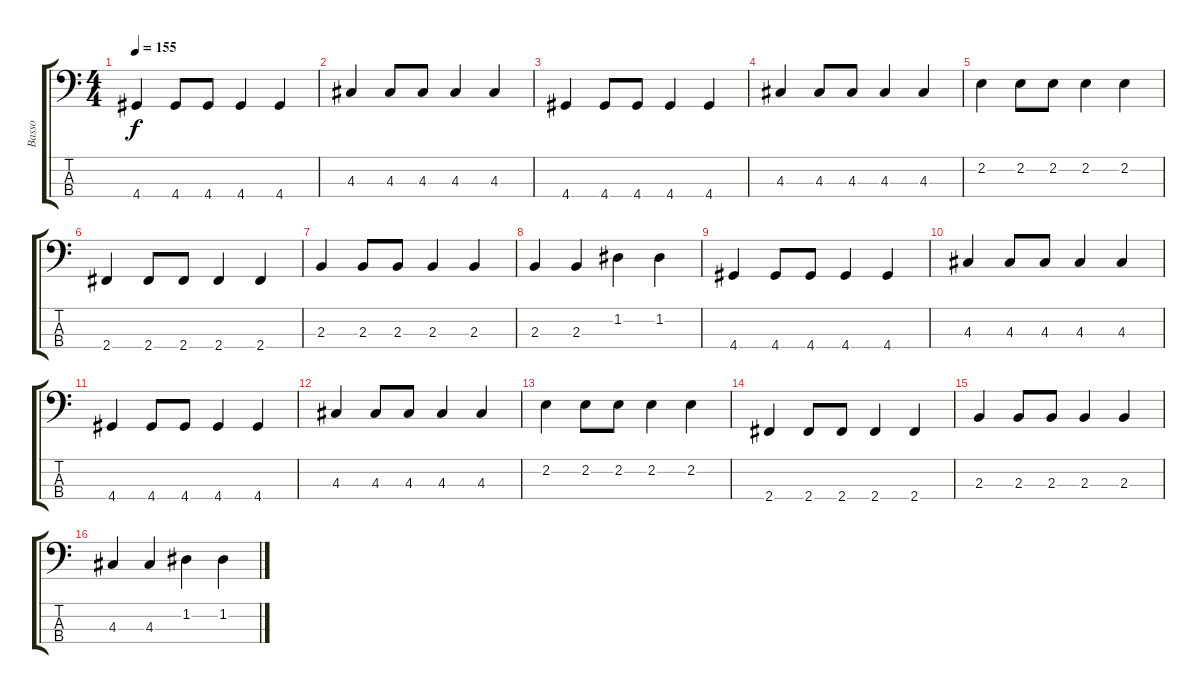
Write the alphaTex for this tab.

\track ("Basso" "Basso") {instrument electricbassfinger}
\staff {score tabs}
\tuning (G2 D2 A1 E1) {hide}
\ts (4 4)
\tempo 155
\clef f4
\ks c
4.4.4{dy f} 4.4.8 4.4.8 4.4.4 4.4.4 |
4.3.4 4.3.8 4.3.8 4.3.4 4.3.4 |
4.4.4 4.4.8 4.4.8 4.4.4 4.4.4 |
4.3.4 4.3.8 4.3.8 4.3.4 4.3.4 |
2.2.4 2.2.8 2.2.8 2.2.4 2.2.4 |
2.4.4 2.4.8 2.4.8 2.4.4 2.4.4 |
2.3.4 2.3.8 2.3.8 2.3.4 2.3.4 |
2.3.4 2.3.4 1.2.4 1.2.4 |
4.4.4 4.4.8 4.4.8 4.4.4 4.4.4 |
4.3.4 4.3.8 4.3.8 4.3.4 4.3.4 |
4.4.4 4.4.8 4.4.8 4.4.4 4.4.4 |
4.3.4 4.3.8 4.3.8 4.3.4 4.3.4 |
2.2.4 2.2.8 2.2.8 2.2.4 2.2.4 |
2.4.4 2.4.8 2.4.8 2.4.4 2.4.4 |
2.3.4 2.3.8 2.3.8 2.3.4 2.3.4 |
4.3.4 4.3.4 1.2.4 1.2.4
